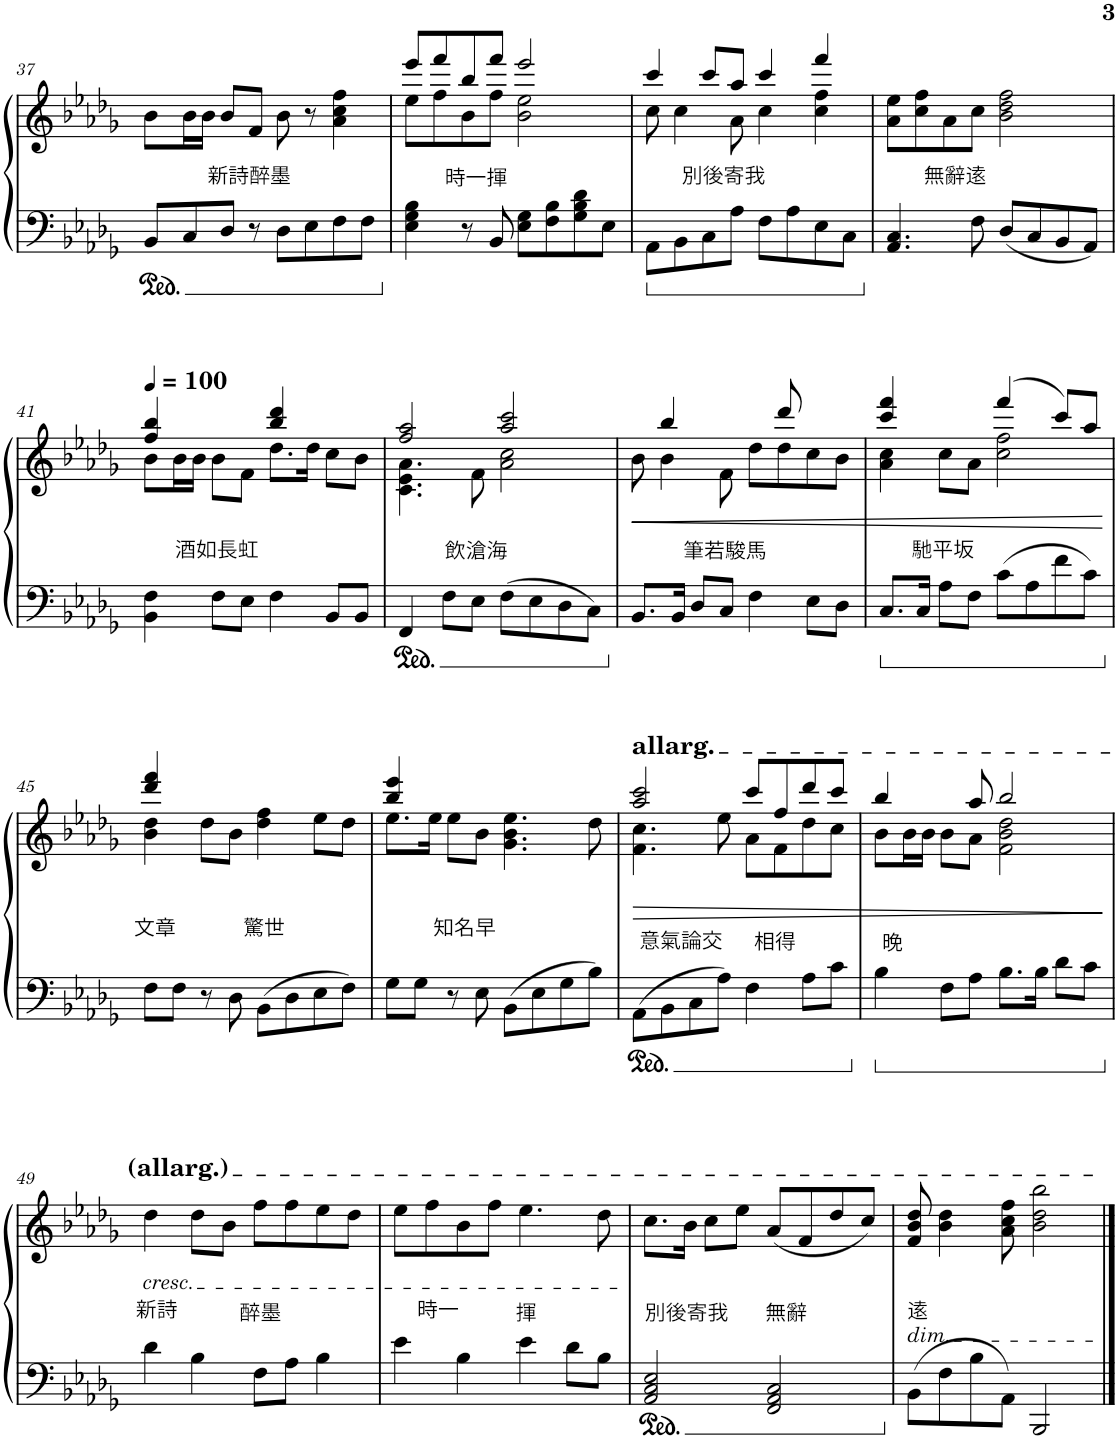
**kern	**kern	**text	**dynam
*part1	*part1	*part1	*part1
*staff2	*staff1	*staff1	*staff1/2
*I"Piano	*	*	*
*I'Pno.	*	*	*
!!LO:PB:g=z
*clefF4	*clefG2	*	*
*k[b-e-a-d-g-]	*k[b-e-a-d-g-]	*	*
*M4/4	*M4/4	*	*
=37	=37	=37	=37
!	!	!LO:LY:b	!
8BB-/L	8b-\L	新詩醉墨	.
8C/	16b-\L	.	.
.	16b-\JJ	.	.
8D-/J	8b-/L	.	.
8r	8f/J	.	.
8D-\L	8b-\	.	.
8E-\	8r	.	.
8F\	4a-\ 4cc\ 4ff\	.	.
8F\J	.	.	.
=38	=38	=38	=38
!	!	!LO:LY:b	!
*	*^	*	*
4E-\ 4G-\ 4B-\	8eee-/L	8ee-\L	時一揮	.
.	8fff/	8ff\	.	.
8r	8bb-/	8b-\	.	.
8BB-/	8fff/J	8ff\J	.	.
8E-\ 8G-\L	2eee-/	2b-\ 2ee-\	.	.
8F\ 8B-\	.	.	.	.
8G-\ 8B-\ 8d-\	.	.	.	.
8E-\J	.	.	.	.
=39	=39	=39	=39	=39
!	!	!	!LO:LY:b	!
8AA-\L	4ccc/	8cc\	別後寄我	.
8BB-\	.	4cc\	.	.
8C\	8ccc/L	.	.	.
8A-\J	8aa-/J	8a-\	.	.
8F\L	4ccc/	4cc\	.	.
8A-\	.	.	.	.
8E-\	4fff/	4cc\ 4ff\	.	.
8C\J	.	.	.	.
*	*v	*v	*	*
=40	=40	=40	=40
!	!	!LO:LY:b	!
4.AA-/ 4.C/	8a-\ 8ee-\L	無辭逺	.
.	8cc\ 8ff\	.	.
.	8a-\	.	.
8F\	8cc\J	.	.
8D-/L	2b-\ 2dd-\ 2ff\	.	.
8C/	.	.	.
8BB-/	.	.	.
8AA-/J	.	.	.
!!LO:LB:g=z
=41	=41	=41	=41
*	*MM100	*	*
*	*^	*	*
!	!	!	!LO:LY:b	!
4BB-\ 4F\	4ff/ 4bb-/	8b-\L	酒如長虹	.
.	.	16b-\L	.	.
.	.	16b-\JJ	.	.
8F\L	4ryy	8b-\L	.	.
8E-\J	.	8f\J	.	.
4F\	4bb-/ 4ddd-/	8.dd-\L	.	.
.	.	16dd-\Jk	.	.
8BB-/L	4ryy	8cc\L	.	.
8BB-/J	.	8b-\J	.	.
=42	=42	=42	=42	=42
!	!	!	!LO:LY:b	!
4FF/	2ff/ 2aa-/	4.c\ 4.e-\ 4.a-\	飲滄海	.
8F\L	.	.	.	.
8E-\J	.	8f\	.	.
8F\L	2aa-/ 2ccc/	2a-\ 2cc\	.	.
8E-\	.	.	.	.
8D-\	.	.	.	.
8C\J	.	.	.	.
=43	=43	=43	=43	=43
!	!	!	!LO:LY:b	!LO:HP:b
8.BB-/L	8ryy	8b-\	筆若駿馬	<
.	4bb-/	4b-\	.	.
16BB-/Jk	.	.	.	.
8D-/L	.	.	.	.
8C/J	8ryy	8f\	.	.
4F\	8ryy	8dd-\L	.	.
.	8ddd-/	8dd-\	.	.
8E-\L	8ryy	8cc\	.	.
8D-\J	8ryy	8b-\J	.	.
=44	=44	=44	=44	=44
!	!	!	!LO:LY:b	!
8.C/L	4ccc/ 4fff/	4a-\ 4cc\	馳平坂	.
16C/Jk	.	.	.	.
8A-\L	4ryy	8cc\L	.	.
8F\J	.	8a-\J	.	.
8c\L	(4fff/	2cc\ 2ff\	.	.
8A-\	.	.	.	.
8f\	8ccc/L)	.	.	.
8c\J	8aa-/J	.	.	.
*	*v	*v	*	*
.	.	.	[
!!LO:LB:g=z
=45	=45	=45	=45
*	*^	*	*
!	!	!	!LO:LY:b	!
8F\L	4ddd-/ 4fff/	4b-\ 4dd-\	文章	.
8F\J	.	.	.	.
8r	4ryy	8dd-\L	.	.
8D-\	.	8b-\J	.	.
!	!	!	!LO:LY:b	!
8BB-\L	2ryy	4dd-\ 4ff\	驚世	.
8D-\	.	.	.	.
8E-\	.	8ee-\L	.	.
8F\J	.	8dd-\J	.	.
=46	=46	=46	=46	=46
!	!	!	!LO:LY:b	!
8G-\L	4bb-/ 4eee-/	8.ee-\L	知名早	.
8G-\J	.	.	.	.
.	.	16ee-\Jk	.	.
8r	4ryy	8ee-\L	.	.
8E-\	.	8b-\J	.	.
8BB-\L	2ryy	4.g-\ 4.b-\ 4.ee-\	.	.
8E-\	.	.	.	.
8G-\	.	.	.	.
8B-\J	.	8dd-\	.	.
=47	=47	=47	=47	=47
!	!LO:TX:a:t=allarg.	!	!	!
!	!	!	!LO:LY:b	!LO:HP:b
8AA-\L	2aa-/ 2ccc/	4.f\ 4.cc\	意氣論交	>
8BB-\	.	.	.	.
8C\	.	.	.	.
8A-\J	.	8ee-\	.	.
!	!	!	!LO:LY:b	!
4F\	8ccc/L	8a-\L	相得	.
.	8ff/	8f\	.	.
8A-\L	8ddd-/	8dd-\	.	.
8c\J	8ccc/J	8cc\J	.	.
=48	=48	=48	=48	=48
!	!	!	!LO:LY:b	!
4B-\	4bb-/	8b-\L	晚	.
.	.	16b-\L	.	.
.	.	16b-\JJ	.	.
8F\L	8ryy	8b-\L	.	.
8A-\J	8aa-/	8a-\J	.	.
8.B-\L	2bb-/	2f\ 2b-\ 2dd-\	.	.
16B-\Jk	.	.	.	.
8d-\L	.	.	.	.
8c\J	.	.	.	.
*	*v	*v	*	*
.	.	.	]
!!LO:LB:g=z
=49	=49	=49	=49
!	!LO:TX:b:i:t=cresc.	!	!
!	!	!LO:LY:b	!
4d-\	4dd-\	新詩	.
4B-\	8dd-\L	.	.
.	8b-\J	.	.
!	!	!LO:LY:b	!
8F\L	8ff\L	醉墨	.
8A-\J	8ff\	.	.
4B-\	8ee-\	.	.
.	8dd-\J	.	.
=50	=50	=50	=50
!	!	!LO:LY:b	!
4e-\	8ee-\L	時一	.
.	8ff\	.	.
4B-\	8b-\	.	.
.	8ff\J	.	.
!	!	!LO:LY:b	!
4e-\	4.ee-\	揮	.
8d-\L	.	.	.
8B-\J	8dd-\	.	.
=51	=51	=51	=51
!	!	!LO:LY:b	!
2AA-/ 2C/ 2E-/	8.cc\L	別後寄我	.
.	16b-\Jk	.	.
.	8cc\L	.	.
.	8ee-\J	.	.
!	!	!LO:LY:b	!
2FF/ 2AA-/ 2C/	(8a-/L	無辭	.
.	8f/	.	.
.	8dd-/	.	.
.	8cc/J)	.	.
=52	=52	=52	=52
!	!LO:TX:b:i:t=dim.	!	!
!	!	!LO:LY:b	!
8BB-\L	8f/ 8b-/ 8dd-/	逺	.
8F\	4b-\ 4dd-\	.	.
8B-\	.	.	.
8AA-\J	8a-\ 8cc\ 8ff\	.	.
2BBB-/	2b-\ 2dd-\ 2bb-\	.	.
==	==	==	==
*-	*-	*-	*-
